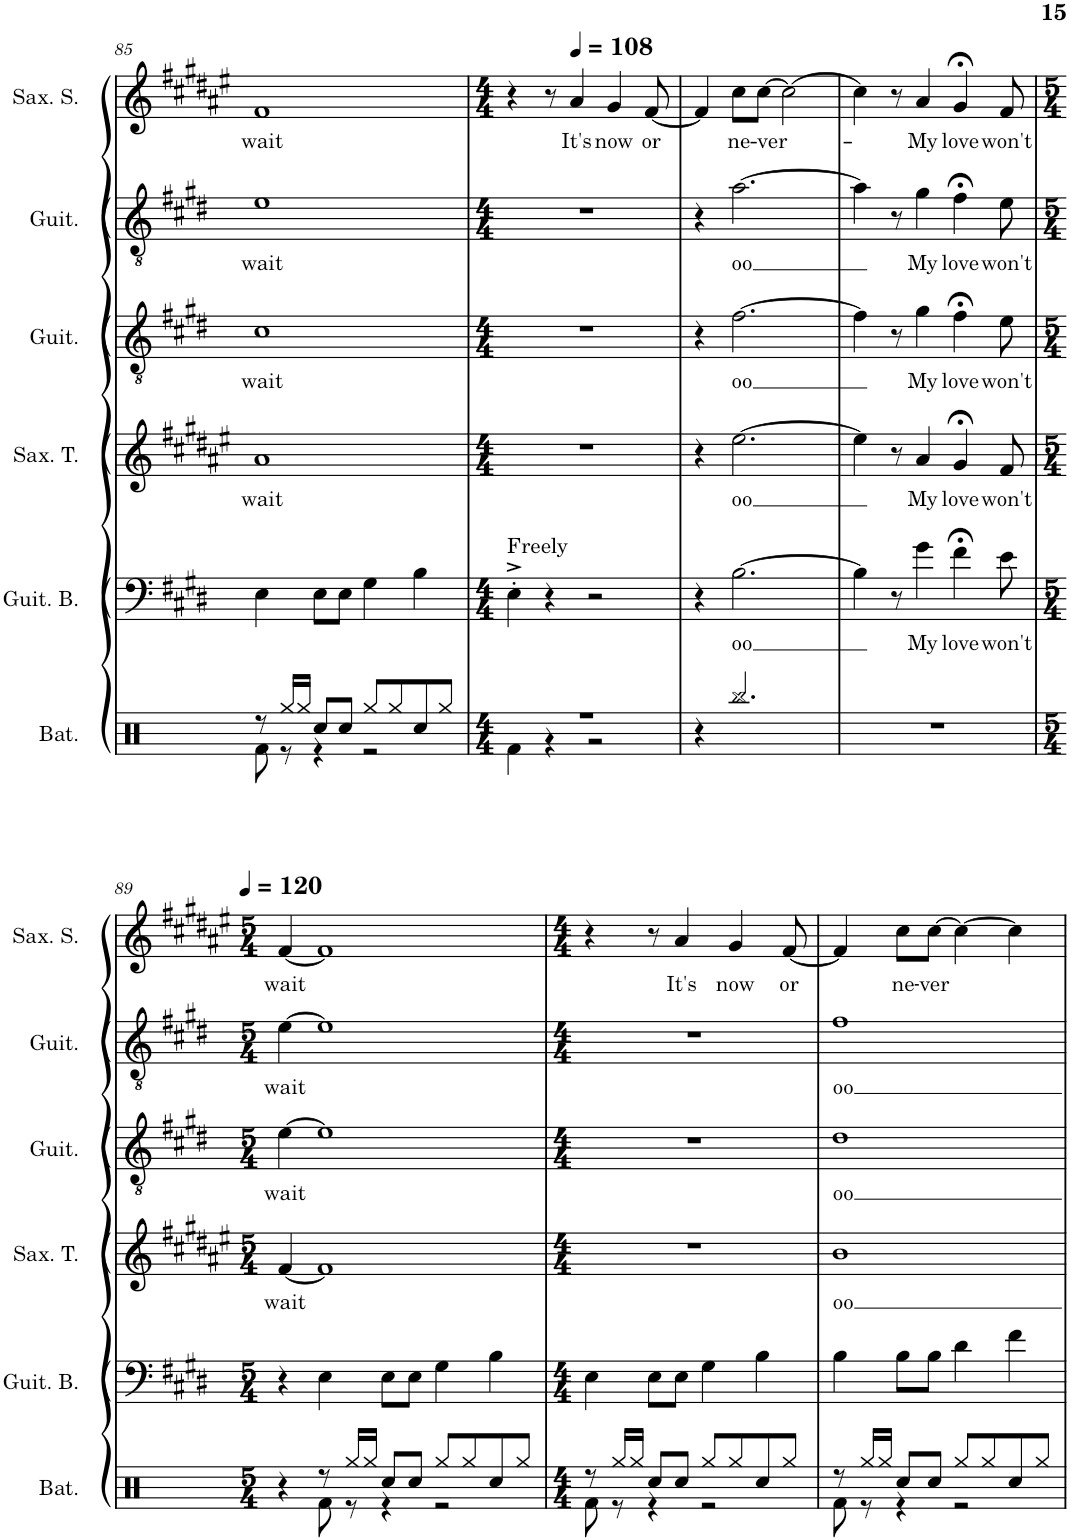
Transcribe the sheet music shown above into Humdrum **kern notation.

**kern	**kern	**text	**kern	**text	**kern	**text	**kern	**text	**kern	**text
*part6	*part5	*part5	*part4	*part4	*part3	*part3	*part2	*part2	*part1	*part1
*staff6	*staff5	*staff5	*staff4	*staff4	*staff3	*staff3	*staff2	*staff2	*staff1	*staff1
*I"Set de batterie	*I"Guitare basse	*	*I"Saxophone ténor	*	*I"Guitare acoustique	*	*I"Guitare acoustique	*	*I"Saxophone soprano	*
*I'Bat.	*I'Guit. B.	*	*I'Sax. T.	*	*I'Guit.	*	*I'Guit.	*	*I'Sax. S.	*
!!LO:PB:g=z
*clefX	*clefF4	*	*clefG2	*	*clefGv2	*	*clefGv2	*	*clefG2	*
*	*Trd7c12	*	*Trd8c14	*	*	*	*	*	*Trd1c2	*
*k[]	*k[f#c#g#d#]	*	*k[f#c#g#d#a#e#]	*	*k[f#c#g#d#]	*	*k[f#c#g#d#]	*	*k[f#c#g#d#a#e#]	*
*M4/4	*M4/4	*	*M4/4	*	*M4/4	*	*M4/4	*	*M4/4	*
=85	=85	=85	=85	=85	=85	=85	=85	=85	=85	=85
*^	*	*	*	*	*	*	*	*	*	*
!	!	!	!	!	!LO:LY:b	!	!LO:LY:b	!	!LO:LY:b	!	!LO:LY:b
8r	8Rf\	4E\	.	1a#	wait	1c#	wait	1e	wait	1f#	wait
16Rgg/LL	8r	.	.	.	.	.	.	.	.	.	.
16Rgg/JJ	.	.	.	.	.	.	.	.	.	.	.
8Rcc/L	4r	8E\L	.	.	.	.	.	.	.	.	.
8Rcc/J	.	8E\J	.	.	.	.	.	.	.	.	.
8Rgg/L	2r	4G#\	.	.	.	.	.	.	.	.	.
8Rgg/	.	.	.	.	.	.	.	.	.	.	.
8Rcc/	.	4B\	.	.	.	.	.	.	.	.	.
8Rgg/J	.	.	.	.	.	.	.	.	.	.	.
=86	=86	=86	=86	=86	=86	=86	=86	=86	=86	=86	=86
*M4/4	*	*M4/4	*	*M4/4	*	*M4/4	*	*M4/4	*	*M4/4	*
!	!	!LO:TX:a:t=Freely	!	!	!	!	!	!	!	!	!
1r	4Rf\	4E'^\	.	1r	.	1r	.	1r	.	4r	.
.	4r	4r	.	.	.	.	.	.	.	8r	.
*	*	*	*	*	*	*	*	*	*	*MM108	*
!	!	!	!	!	!	!	!	!	!	!	!LO:LY:b
.	.	.	.	.	.	.	.	.	.	4a#/	-It's
.	2r	2r	.	.	.	.	.	.	.	.	.
!	!	!	!	!	!	!	!	!	!	!	!LO:LY:b
.	.	.	.	.	.	.	.	.	.	4g#/	now
!	!	!	!	!	!	!	!	!	!	!	!LO:LY:b
.	.	.	.	.	.	.	.	.	.	[8f#/	or
*v	*v	*	*	*	*	*	*	*	*	*	*
=87	=87	=87	=87	=87	=87	=87	=87	=87	=87	=87
4r	4r	.	4r	.	4r	.	4r	.	4f#/]	.
!	!	!LO:LY:b	!	!LO:LY:b	!	!LO:LY:b	!	!LO:LY:b	!	!LO:LY:b
2.Rbb/	[2.B\	oo	[2.ee#\	oo	[2.f#\	oo	[2.a\	oo	8cc#\L	ne-
!	!	!	!	!	!	!	!	!	!	!LO:LY:b
.	.	.	.	.	.	.	.	.	[8cc#\J	-ver-
.	.	.	.	.	.	.	.	.	2cc#\_	.
=88	=88	=88	=88	=88	=88	=88	=88	=88	=88	=88
1r	4B\]	.	4ee#\]	.	4f#\]	.	4a\]	.	4cc#\]	.
.	8r	.	8r	.	8r	.	8r	.	8r	.
!	!	!LO:LY:b	!	!LO:LY:b	!	!LO:LY:b	!	!LO:LY:b	!	!LO:LY:b
.	4g#\	-My	4a#/	-My	4g#\	-My	4g#\	My	4a#/	-My
!	!	!LO:LY:b	!	!LO:LY:b	!	!LO:LY:b	!	!LO:LY:b	!	!LO:LY:b
.	4f#;<\	love	4g#;</	love	4f#;<\	love	4f#;<\	love	4g#;</	love
!	!	!LO:LY:b	!	!LO:LY:b	!	!LO:LY:b	!	!LO:LY:b	!	!LO:LY:b
.	8e\	won't	8f#/	won't	8e\	won't	8e\	won't	8f#/	won't
!!LO:LB:g=z
=89	=89	=89	=89	=89	=89	=89	=89	=89	=89	=89
*M5/4	*M5/4	*	*M5/4	*	*M5/4	*	*M5/4	*	*M5/4	*
*	*	*	*	*	*	*	*	*	*MM120	*
*^	*	*	*	*	*	*	*	*	*	*
!	!	!	!	!	!LO:LY:b	!	!LO:LY:b	!	!LO:LY:b	!	!LO:LY:b
4r	4ryy	4r	.	[4f#/	wait	[4e\	wait	[4e\	wait	[4f#/	wait
8r	8Rf\	4E\	.	1f#]	.	1e]	.	1e]	.	1f#]	.
16Rgg/LL	8r	.	.	.	.	.	.	.	.	.	.
16Rgg/JJ	.	.	.	.	.	.	.	.	.	.	.
8Rcc/L	4r	8E\L	.	.	.	.	.	.	.	.	.
8Rcc/J	.	8E\J	.	.	.	.	.	.	.	.	.
8Rgg/L	2r	4G#\	.	.	.	.	.	.	.	.	.
8Rgg/	.	.	.	.	.	.	.	.	.	.	.
8Rcc/	.	4B\	.	.	.	.	.	.	.	.	.
8Rgg/J	.	.	.	.	.	.	.	.	.	.	.
=90	=90	=90	=90	=90	=90	=90	=90	=90	=90	=90	=90
*M4/4	*	*M4/4	*	*M4/4	*	*M4/4	*	*M4/4	*	*M4/4	*
8r	8Rf\	4E\	.	1r	.	1r	.	1r	.	4r	.
16Rgg/LL	8r	.	.	.	.	.	.	.	.	.	.
16Rgg/JJ	.	.	.	.	.	.	.	.	.	.	.
8Rcc/L	4r	8E\L	.	.	.	.	.	.	.	8r	.
!	!	!	!	!	!	!	!	!	!	!	!LO:LY:b
8Rcc/J	.	8E\J	.	.	.	.	.	.	.	4a#/	It's
8Rgg/L	2r	4G#\	.	.	.	.	.	.	.	.	.
!	!	!	!	!	!	!	!	!	!	!	!LO:LY:b
8Rgg/	.	.	.	.	.	.	.	.	.	4g#/	now
8Rcc/	.	4B\	.	.	.	.	.	.	.	.	.
!	!	!	!	!	!	!	!	!	!	!	!LO:LY:b
8Rgg/J	.	.	.	.	.	.	.	.	.	[8f#/	or
=91	=91	=91	=91	=91	=91	=91	=91	=91	=91	=91	=91
!	!	!	!	!	!LO:LY:b	!	!LO:LY:b	!	!LO:LY:b	!	!
8r	8Rf\	4B\	.	1b	oo	1d#	oo	1f#	oo	4f#/]	.
16Rgg/LL	8r	.	.	.	.	.	.	.	.	.	.
16Rgg/JJ	.	.	.	.	.	.	.	.	.	.	.
!	!	!	!	!	!	!	!	!	!	!	!LO:LY:b
8Rcc/L	4r	8B\L	.	.	.	.	.	.	.	8cc#\L	ne-
!	!	!	!	!	!	!	!	!	!	!	!LO:LY:b
8Rcc/J	.	8B\J	.	.	.	.	.	.	.	[8cc#\J	-ver
8Rgg/L	2r	4d#\	.	.	.	.	.	.	.	4cc#\_	.
8Rgg/	.	.	.	.	.	.	.	.	.	.	.
8Rcc/	.	4f#\	.	.	.	.	.	.	.	4cc#\]	.
8Rgg/J	.	.	.	.	.	.	.	.	.	.	.
*v	*v	*	*	*	*	*	*	*	*	*	*
=	=	=	=	=	=	=	=	=	=	=
*-	*-	*-	*-	*-	*-	*-	*-	*-	*-	*-
